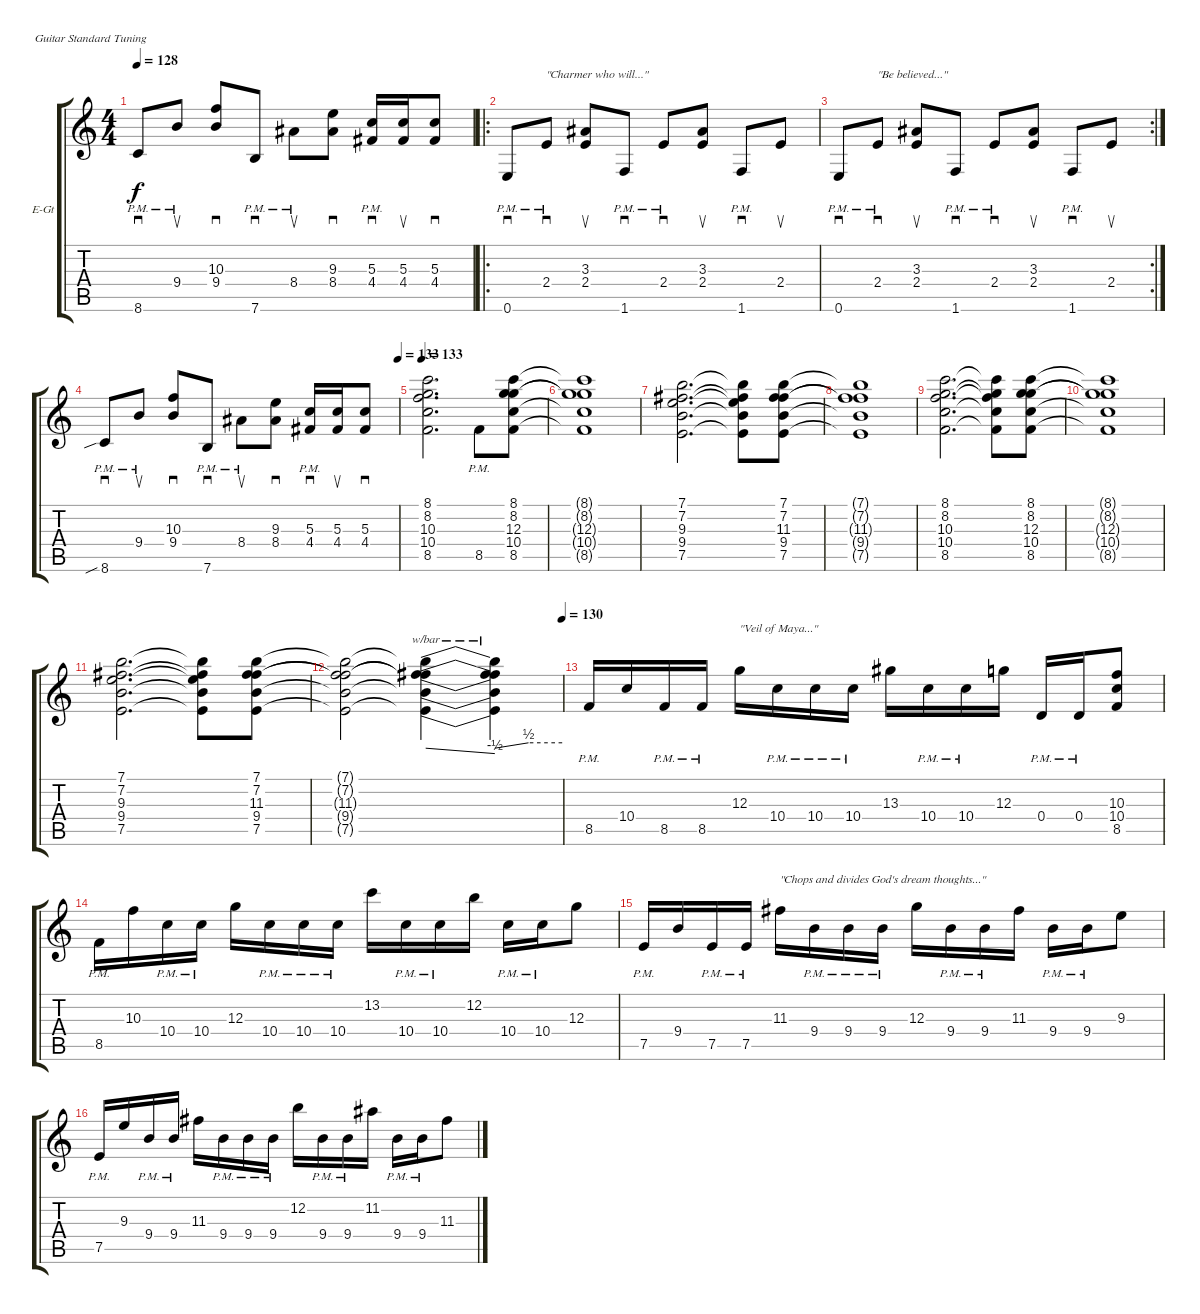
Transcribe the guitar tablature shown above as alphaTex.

\bracketExtendMode groupsimilarinstruments
\firstSystemTrackNameOrientation horizontal
\otherSystemsTrackNameOrientation horizontal
\track ("Gtr. II - Jason Gobel (Distortion)" "E-Gt") {instrument distortionguitar}
\staff {score tabs}
\tuning (E4 B3 G3 D3 A2 E2)
\ts (4 4)
\tempo 128
\clef g2
\ks c
8.6{pm}.8{sd dy f} 9.4{pm}.8{su} (10.3 9.4).8{sd} 7.6{pm}.8{sd} 8.4{pm}.8{su} (9.3 8.4).8{sd} (5.3{pm} 4.4{pm}).16{sd} (5.3 4.4).16{su} (5.3 4.4).8{sd} |
\ro
0.6{pm}.8{sd} 2.4{pm}.8{sd txt "\"Charmer who will...\""} (3.3 2.4).8{su} 1.6{pm}.8{sd} 2.4{pm}.8{sd} (3.3 2.4).8{su} 1.6{pm}.8{sd} 2.4.8{su} |
\rc 2
0.6{pm}.8{sd} 2.4{pm}.8{sd txt "\"Be believed...\""} (3.3 2.4).8{su} 1.6{pm}.8{sd} 2.4{pm}.8{sd} (3.3 2.4).8{su} 1.6{pm}.8{sd} 2.4.8{su} |
\tempo (133 1)
8.6{sib pm}.8{sd} 9.4{pm}.8{su} (10.3 9.4).8{sd} 7.6{pm}.8{sd} 8.4{pm}.8{su} (9.3 8.4).8{sd} (5.3{pm} 4.4{pm}).16{sd} (5.3 4.4).16{su} (5.3 4.4).8{sd} |
\tempo 133
(8.1 8.2 10.3 10.4 8.5).2{d} 8.5{pm}.8 (8.1 8.2 12.3 10.4 8.5).8 |
(8.1{t} 8.2{t} 12.3{t} 10.4{t} 8.5{t}).1 |
(7.1 7.2 9.3 9.4 7.5).2{d} (7.1{t} 7.2{t} 9.3{t} 9.4{t} 7.5{t}).8 (7.1 7.2 11.3 9.4 7.5).8 |
(7.1{t} 7.2{t} 11.3{t} 9.4{t} 7.5{t}).1 |
(8.1 8.2 10.3 10.4 8.5).2{d} (8.1{t} 8.2{t} 10.3{t} 10.4{t} 8.5{t}).8 (8.1 8.2 12.3 10.4 8.5).8 |
(8.1{t} 8.2{t} 12.3{t} 10.4{t} 8.5{t}).1 |
(7.1 7.2 9.3 9.4 7.5).2{d} (7.1{t} 7.2{t} 9.3{t} 9.4{t} 7.5{t}).8 (7.1 7.2 11.3 9.4 7.5).8 |
\tempo (130 1)
(7.1{t} 7.2{t} 11.3{t} 9.4{t} 7.5{t}).2 (7.1{t} 7.2{t} 11.3{t} 9.4{t} 7.5{t}).4{tbe (dive default 0 0 60 -2)} (7.1{t} 7.2{t} 11.3{t} 9.4{t} 7.5{t}).4{tbe (custom default 0 0 30 2 60 2)} |
8.5{pm}.16 10.4.16 8.5{pm}.16 8.5{pm}.16 12.3.16{txt "\"Veil of Maya...\""} 10.4{pm}.16 10.4{pm}.16 10.4{pm}.16 13.3.16 10.4{pm}.16 10.4{pm}.16 12.3.16 0.4{pm}.16 0.4{pm}.16 (10.3 10.4 8.5).8 |
8.5{pm}.16 10.3.16 10.4{pm}.16 10.4{pm}.16 12.3.16 10.4{pm}.16 10.4{pm}.16 10.4{pm}.16 13.2.16 10.4{pm}.16 10.4{pm}.16 12.2.16 10.4{pm}.16 10.4{pm}.16 12.3.8 |
7.5{pm}.16 9.4.16 7.5{pm}.16 7.5{pm}.16 11.3.16{txt "\"Chops and divides God's dream thoughts...\""} 9.4{pm}.16 9.4{pm}.16 9.4{pm}.16 12.3.16 9.4{pm}.16 9.4{pm}.16 11.3.16 9.4{pm}.16 9.4{pm}.16 9.3.8 |
7.5{pm}.16 9.3.16 9.4{pm}.16 9.4{pm}.16 11.3.16 9.4{pm}.16 9.4{pm}.16 9.4{pm}.16 12.2.16 9.4{pm}.16 9.4{pm}.16 11.2.16 9.4{pm}.16 9.4{pm}.16 11.3.8
